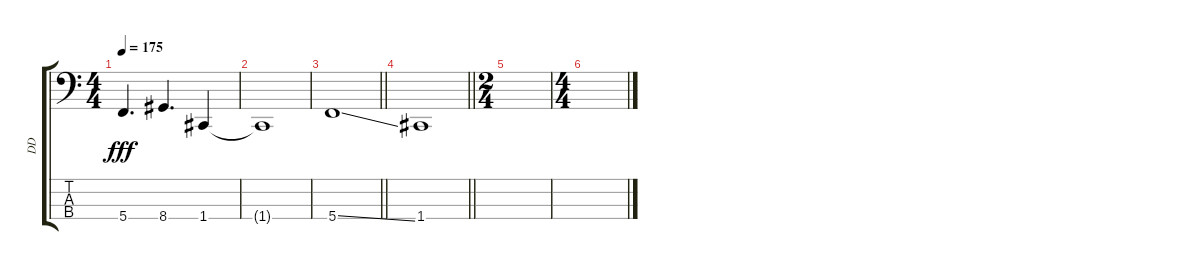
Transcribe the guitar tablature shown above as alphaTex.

\track ("DD" "DD") {instrument electricbassfinger}
\staff {score tabs}
\tuning (F2 C2 G1 C1) {hide}
\ts (4 4)
\tempo 175
\clef f4
\ks c
5.4.4{d dy fff} 8.4.4{d} 1.4.4 |
1.4{t}.1 |
\barLineRight lightlight
5.4{ss}.1 |
\section ("" "")
\barLineRight lightlight
1.4.1 |
\ts (2 4)
|
\ts (4 4)
